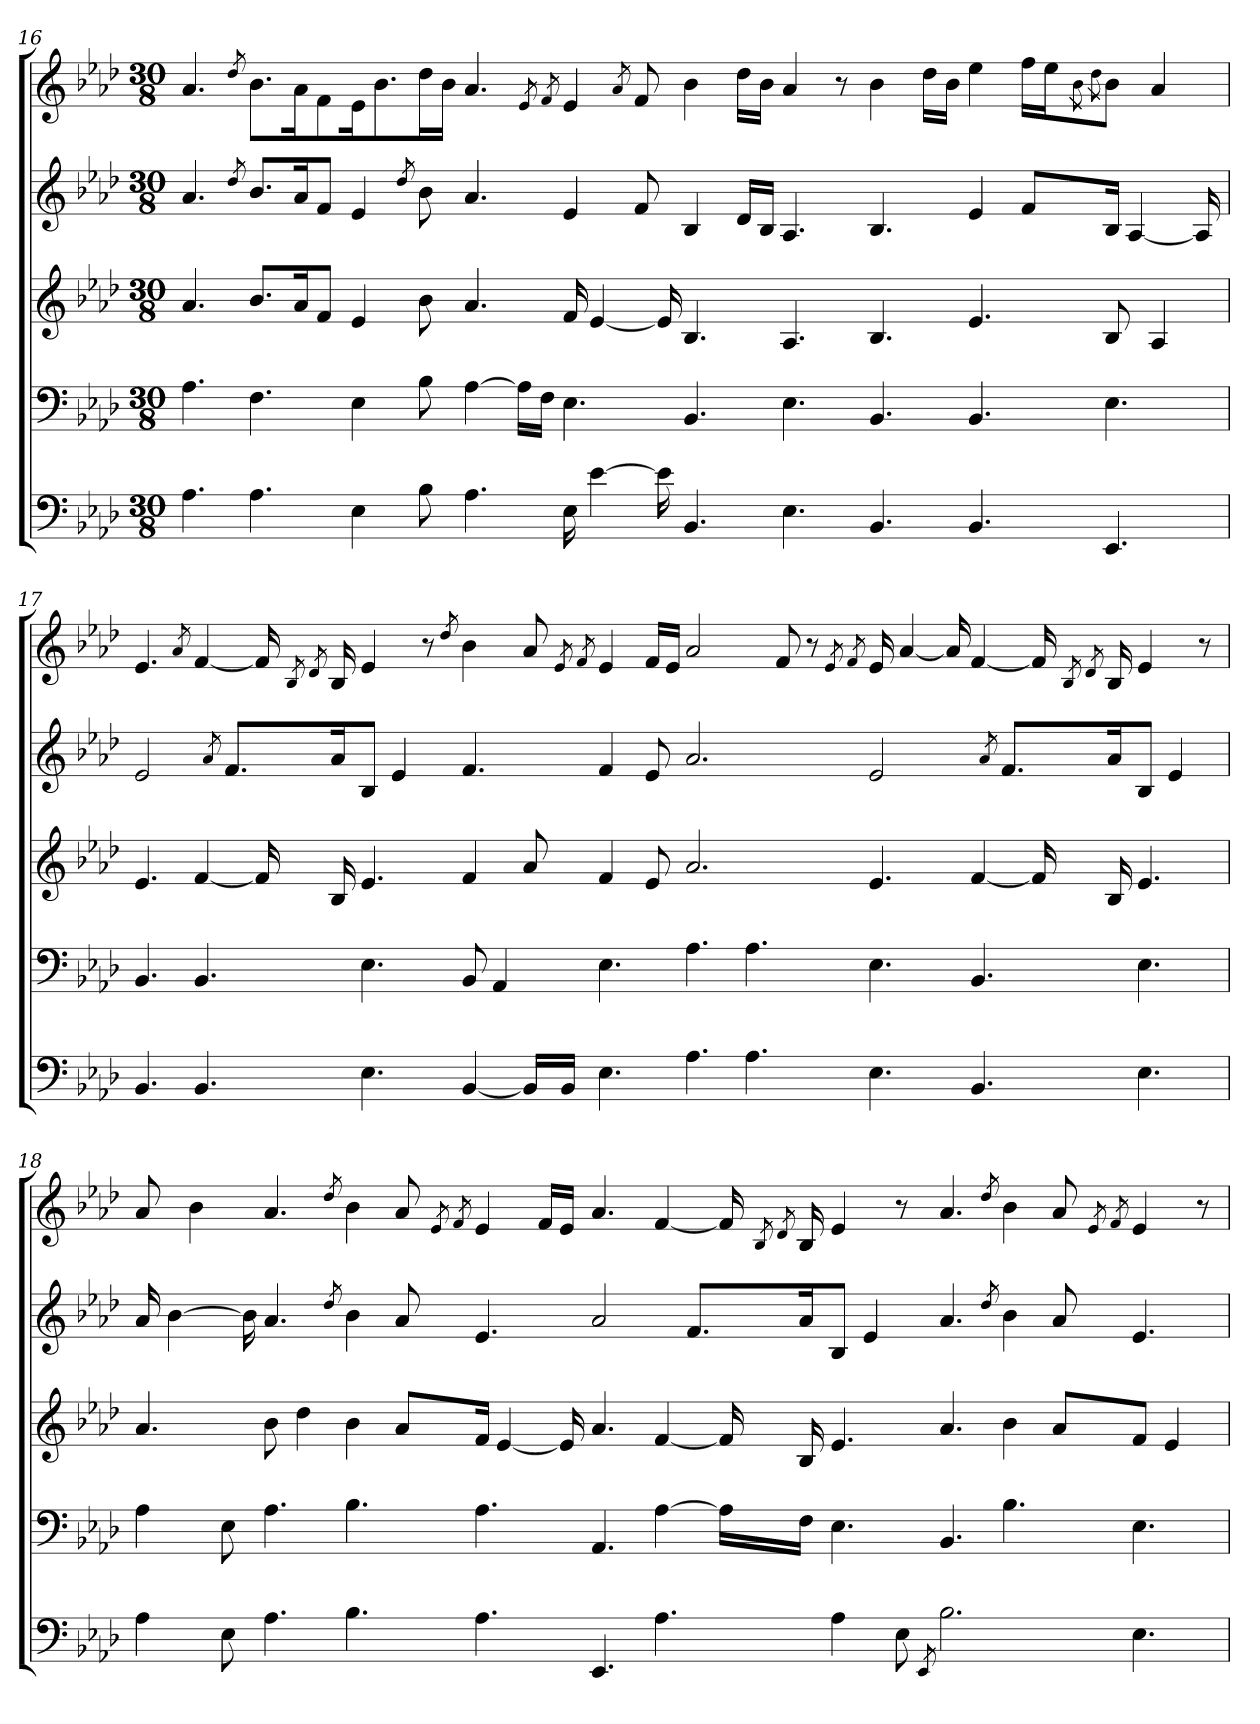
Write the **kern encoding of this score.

**kern	**kern	**kern	**kern	**kern
*part5	*part4	*part3	*part2	*part1
*staff5	*staff4	*staff3	*staff2	*staff1
*clefF4	*clefF4	*clefG2	*clefG2	*clefG2
*k[b-e-a-d-]	*k[b-e-a-d-]	*k[b-e-a-d-]	*k[b-e-a-d-]	*k[b-e-a-d-]
*M30/8	*M30/8	*M30/8	*M30/8	*M30/8
=16	=16	=16	=16	=16
4.A-	4.A-	4.a-	4.a-	4.a-
.	.	.	8qdd-	8qdd-
4.A-	4.F	8.b-/L	8.b-/L	8.b-\L
.	.	16a-/K	16a-/K	16a-\K
.	.	8f/J	8f/J	8f\
4E-	4E-	4e-	4e-	16e-\K
.	.	.	.	8.b-\
.	.	.	8qdd-	.
8B-	8B-	8b-	8b-	16dd-\L
.	.	.	.	16b-\JJ
4.A-	[4A-	4.a-	4.a-	4.a-
.	16A-\LL]	.	.	.
.	16F\JJ	.	.	.
.	.	.	.	8qe-
.	.	.	.	8qf
16E-	4.E-	16f	4e-	4e-
[4e-	.	[4e-	.	.
.	.	.	.	8qa-
.	.	.	8f	8f
16e-]	.	16e-]	.	.
4.BB-	4.BB-	4.B-	4B-	4b-
.	.	.	16d-/LL	16dd-\LL
.	.	.	16B-/JJ	16b-\JJ
4.E-	4.E-	4.A-	4.A-	4a-
.	.	.	.	8r
4.BB-	4.BB-	4.B-	4.B-	4b-
.	.	.	.	16dd-\LL
.	.	.	.	16b-\JJ
4.BB-	4.BB-	4.e-	4e-	4ee-
.	.	.	8f/L	16ff\LL
.	.	.	.	16ee-\J
.	.	.	.	8qb-\
.	.	.	.	8qdd-\
4.EE-	4.E-	8B-	16B-/Jk	8b-\J
.	.	.	[4A-	.
.	.	4A-	.	4a-
.	.	.	16A-]	.
=17	=17	=17	=17	=17
4.BB-	4.BB-	4.e-	2e-	4.e-
.	.	.	.	8qa-
4.BB-	4.BB-	[4f	.	[4f
.	.	.	8qa-	.
.	.	.	8.f/L	.
.	.	16f]	.	16f]
.	.	.	.	8qB-
.	.	.	.	8qd-
.	.	16B-	16a-/K	16B-
4.E-	4.E-	4.e-	8B-/J	4e-
.	.	.	4e-	.
.	.	.	.	8r
.	.	.	.	8qdd-
[4BB-	8BB-	4f	4.f	4b-
.	4AA-	.	.	.
16BB-/LL]	.	8a-	.	8a-
16BB-/JJ	.	.	.	.
.	.	.	.	8qe-
.	.	.	.	8qf
4.E-	4.E-	4f	4f	4e-
.	.	8e-	8e-	16f/LL
.	.	.	.	16e-/JJ
4.A-	4.A-	2.a-	2.a-	2a-
4.A-	4.A-	.	.	.
.	.	.	.	8f
.	.	.	.	8r
.	.	.	.	8qe-
.	.	.	.	8qf
4.E-	4.E-	4.e-	2e-	16e-
.	.	.	.	[4a-
.	.	.	.	16a-]
4.BB-	4.BB-	[4f	.	[4f
.	.	.	8qa-	.
.	.	.	8.f/L	.
.	.	16f]	.	16f]
.	.	.	.	8qB-
.	.	.	.	8qd-
.	.	16B-	16a-/K	16B-
4.E-	4.E-	4.e-	8B-/J	4e-
.	.	.	4e-	.
.	.	.	.	8r
=18	=18	=18	=18	=18
4A-	4A-	4.a-	16a-	8a-
.	.	.	[4b-	.
.	.	.	.	4b-
8E-	8E-	.	.	.
.	.	.	16b-]	.
4.A-	4.A-	8b-	4.a-	4.a-
.	.	4dd-	.	.
.	.	.	8qdd-	8qdd-
4.B-	4.B-	4b-	4b-	4b-
.	.	8a-/L	8a-	8a-
.	.	.	.	8qe-
.	.	.	.	8qf
4.A-	4.A-	16f/Jk	4.e-	4e-
.	.	[4e-	.	.
.	.	.	.	16f/LL
.	.	16e-]	.	16e-/JJ
4.EE-	4.AA-	4.a-	2a-	4.a-
4.A-	[4A-	[4f	.	[4f
.	.	.	8.f/L	.
.	16A-\LL]	16f]	.	16f]
.	.	.	.	8qB-
.	.	.	.	8qd-
.	16F\JJ	16B-	16a-/K	16B-
4A-	4.E-	4.e-	8B-/J	4e-
.	.	.	4e-	.
8E-	.	.	.	8r
8qEE-	.	.	.	.
2.B-	4.BB-	4.a-	4.a-	4.a-
.	.	.	8qdd-	8qdd-
.	4.B-	4b-	4b-	4b-
.	.	8a-/L	8a-	8a-
.	.	.	.	8qe-
.	.	.	.	8qf
4.E-	4.E-	8f/J	4.e-	4e-
.	.	4e-	.	.
.	.	.	.	8r
=	=	=	=	=
*-	*-	*-	*-	*-
